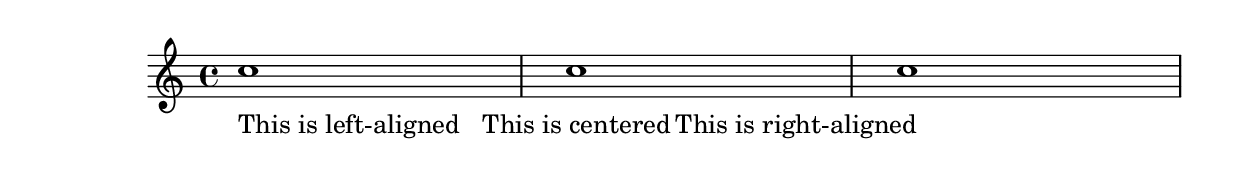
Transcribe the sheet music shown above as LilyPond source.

%% Do not edit this file; it is auto-generated from LSR http://lsr.dsi.unimi.it
%% This file is in the public domain.
\version "2.11.62"

\header {
  lsrtags = "text, vocal-music"

  texidoces = "
La alineación horizontal de la letra se puede ajustar sobreescribiendo
la propiedad @code{self-alignment-X} del objeto @code{LyricText}.
@code{#-1} es izquierda, @code{#0} es centrado y @code{#1} es derecha;
sin embargo, puede usar también @code{#LEFT}, @code{#CENTER} y
@code{#RIGHT}.

"
  doctitlees = "Alineación de la letra"

  texidoc = "
Horizontal alignment for lyrics cam be set by overriding the
@code{self-alignment-X} property of the @code{LyricText} object.
@code{#-1} is left, @code{#0} is center and @code{#1} is right;
however, you can use @code{#LEFT}, @code{#CENTER} and @code{#RIGHT} as
well. 

"
  doctitle = "Lyrics alignment"
} % begin verbatim
\layout { ragged-right = ##f }
\relative c'' {
  c1
  c1
  c1
}
\addlyrics {
  \once \override LyricText #'self-alignment-X = #LEFT
  "This is left-aligned"
  \once \override LyricText #'self-alignment-X = #CENTER
  "This is centered" 
  \once \override LyricText #'self-alignment-X = #1
  "This is right-aligned"
}
